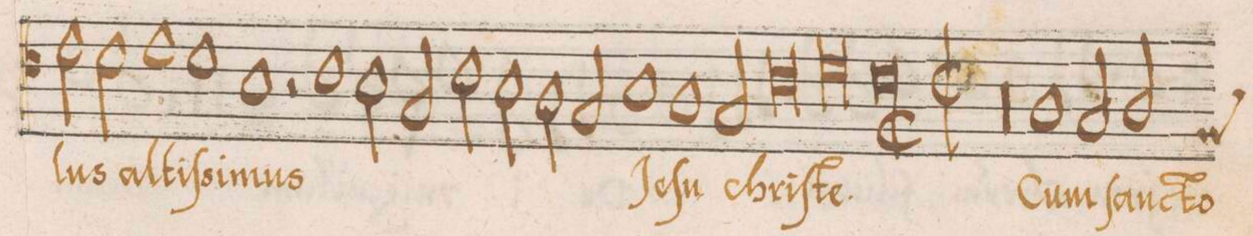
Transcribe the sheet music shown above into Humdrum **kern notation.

**kern	**text
*I"ALTVS	*
*clefC4	*
*k[]	*
*met(c|)	*
*M2/1	*
2e\	-lus
2d\	al-
=123	=123
1e	-tiſ-
1d	-si-
=124	=124
1B	-mus
2r	.
1c	.
=125	=125
2B\	.
2G/	.
2c\	.
=126	=126
2B\	.
2A\	.
2G/	.
1B	Je-
=127	=127
1A	-ſu
2G/	chri-
=128	=128
0c	.
=129	=129
0d	-ſte.
=130	=130
0c;<l	.
=131	=131
*M2/1	*
*met(c|)	*
0r	.
=132	=132
0r	.
=133	=133
1A	Cum
2G/	ſanc-
*custos:F	*
2A/	-to
=134	=134
*-	*-
